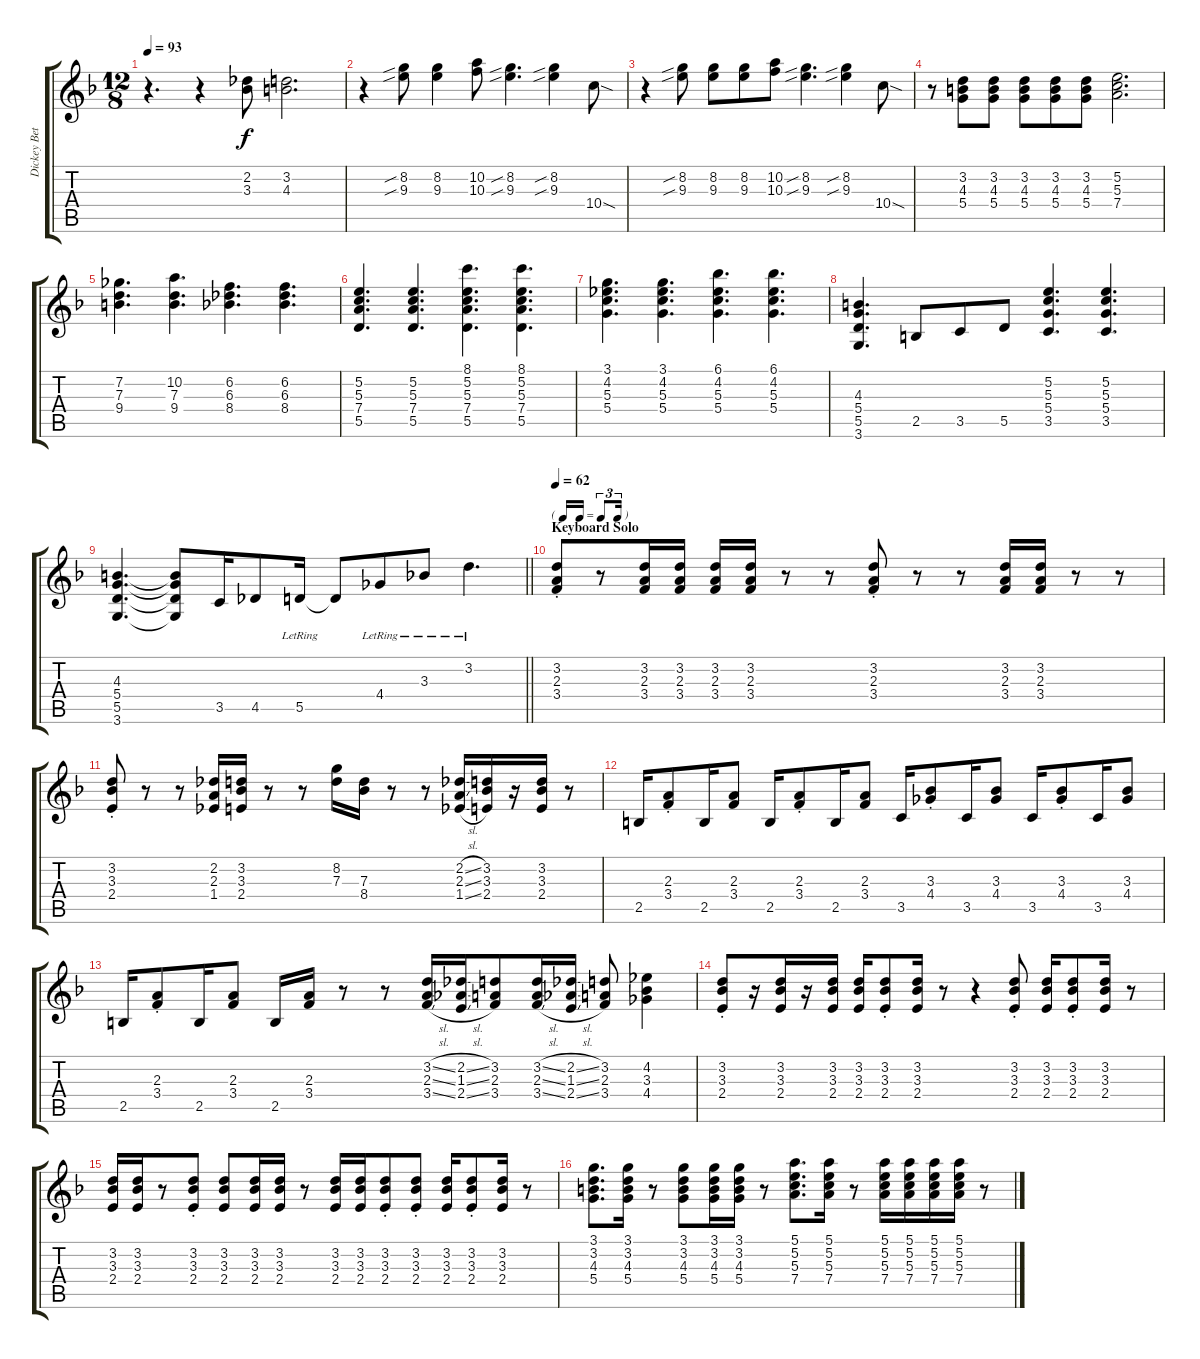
\track ("Dickey Betts" "Dickey Bet") {instrument distortionguitar}
\staff {score tabs}
\tuning (E4 B3 G3 D3 A2 E2) {hide}
\ts (12 8)
\tempo 93
\clef g2
\ks f
r.4{d dy f} r.4 (2.2 3.3).8 (3.2 4.3).2{d} |
r.4 (8.2{sib} 9.3{sib}).8 (8.2 9.3).4 (10.2 10.3).8 (8.2{sib} 9.3{sib}).4{d} (8.2{sib} 9.3{sib}).4 10.4{sod}.8 |
r.4 (8.2{sib} 9.3{sib}).8 (8.2 9.3).8 (8.2 9.3).8 (10.2 10.3).8 (8.2{sib} 9.3{sib}).4{d} (8.2{sib} 9.3{sib}).4 10.4{sod}.8 |
r.8 (3.2 4.3 5.4).8 (3.2 4.3 5.4).8 (3.2 4.3 5.4).8 (3.2 4.3 5.4).8 (3.2 4.3 5.4).8 (5.2 5.3 7.4).2{d} |
(7.2 7.3 9.4).4{d} (10.2 7.3 9.4).4{d} (6.2 6.3 8.4).4{d} (6.2 6.3 8.4).4{d} |
(5.2 5.3 7.4 5.5).4{d} (5.2 5.3 7.4 5.5).4{d} (8.1 5.2 5.3 7.4 5.5).4{d} (8.1 5.2 5.3 7.4 5.5).4{d} |
(3.1 4.2 5.3 5.4).4{d} (3.1 4.2 5.3 5.4).4{d} (6.1 4.2 5.3 5.4).4{d} (6.1 4.2 5.3 5.4).4{d} |
(4.3 5.4 5.5 3.6).4{d} 2.5.8 3.5.8 5.5.8 (5.2 5.3 5.4 3.5).4{d} (5.2 5.3 5.4 3.5).4{d} |
\barLineRight lightlight
(4.3 5.4 5.5 3.6).4{d} (4.3{t} 5.4{t} 5.5{t} 3.6{t}).8 3.5.16 4.5.8 5.5{lr}.16 5.5{t}.8 4.4{lr}.8 3.3{lr}.8 3.2{lr}.4{d} |
\tf triplet16th
\section ("" "Keyboard Solo")
\tempo 62
(3.2{st} 2.3{st} 3.4{st}).8 r.8 (3.2 2.3 3.4).16 (3.2 2.3 3.4).16 (3.2 2.3 3.4).16 (3.2 2.3 3.4).16 r.8 r.8 (3.2{st} 2.3{st} 3.4{st}).8 r.8 r.8 (3.2 2.3 3.4).16 (3.2 2.3 3.4).16 r.8 r.8 |
(3.2{st} 3.3{st} 2.4{st}).8 r.8 r.8 (2.2 2.3 1.4).16 (3.2 3.3 2.4).16 r.8 r.8 (8.2 7.3).16 (7.3 8.4).16 r.8 r.8 (2.2{sl} 2.3{sl} 1.4{sl}).16 (3.2 3.3 2.4).16 r.16 (3.2 3.3 2.4).16 r.8 |
2.5.16 (2.3{st} 3.4{st}).8 2.5.16 (2.3 3.4).8 2.5.16 (2.3{st} 3.4{st}).8 2.5.16 (2.3 3.4).8 3.5.16 (3.3{st} 4.4{st}).8 3.5.16 (3.3 4.4).8 3.5.16 (3.3{st} 4.4{st}).8 3.5.16 (3.3 4.4).8 |
2.5.16 (2.3{st} 3.4{st}).8 2.5.16 (2.3 3.4).8 2.5.16 (2.3 3.4).16 r.8 r.8 (3.2{sl} 2.3{sl} 3.4{sl}).16 (2.2{sl} 1.3{sl} 2.4{sl}).16 (3.2 2.3 3.4).8 (3.2{sl} 2.3{sl} 3.4{sl}).16 (2.2{sl} 1.3{sl} 2.4{sl}).16 (3.2 2.3 3.4).8 (4.2 3.3 4.4).4 |
(3.2{st} 3.3{st} 2.4{st}).8 r.16 (3.2 3.3 2.4).16 r.16 (3.2 3.3 2.4).16 (3.2 3.3 2.4).16 (3.2{st} 3.3{st} 2.4{st}).8 (3.2 3.3 2.4).16 r.8 r.4 (3.2{st} 3.3{st} 2.4{st}).8 (3.2 3.3 2.4).16 (3.2{st} 3.3{st} 2.4{st}).8 (3.2 3.3 2.4).16 r.8 |
(3.2 3.3 2.4).16 (3.2 3.3 2.4).16 r.8 (3.2{st} 3.3{st} 2.4{st}).8 (3.2 3.3 2.4).8 (3.2 3.3 2.4).16 (3.2 3.3 2.4).16 r.8 (3.2 3.3 2.4).16 (3.2 3.3 2.4).16 (3.2{st} 3.3{st} 2.4{st}).8 (3.2{st} 3.3{st} 2.4{st}).8 (3.2 3.3 2.4).16 (3.2{st} 3.3{st} 2.4{st}).8 (3.2 3.3 2.4).16 r.8 |
(3.1 3.2 4.3 5.4).8{d} (3.1 3.2 4.3 5.4).16 r.8 (3.1 3.2 4.3 5.4).8 (3.1 3.2 4.3 5.4).16 (3.1 3.2 4.3 5.4).16 r.8 (5.1 5.2 5.3 7.4).8{d} (5.1 5.2 5.3 7.4).16 r.8 (5.1 5.2 5.3 7.4).16 (5.1 5.2 5.3 7.4).16 (5.1 5.2 5.3 7.4).16 (5.1 5.2 5.3 7.4).16 r.8
